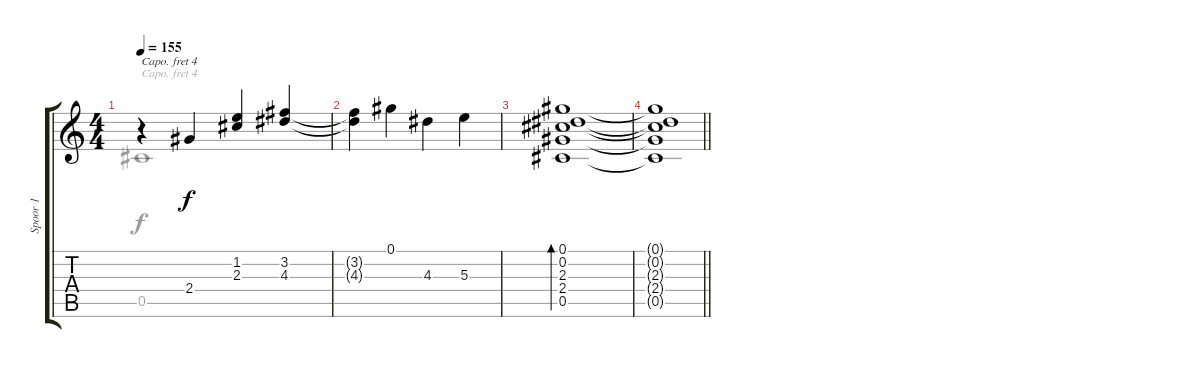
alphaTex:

\track ("Spoor 1" "Spoor 1") {instrument acousticguitarsteel}
\staff {score tabs}
\capo 4
\tuning (E4 B3 G3 D3 A2 E2) {hide}
\voice
\ts (4 4)
\tempo 155
\clef g2
\ks c
r.4{dy f} 2.4.4 (1.2 2.3).4 (3.2 4.3).4 |
(3.2{t} 4.3{t}).4 0.1.4 4.3.4 5.3.4 |
(0.1 0.2 2.3 2.4 0.5).1{bd 480} |
\barLineRight lightlight
(0.1{t} 0.2{t} 2.3{t} 2.4{t} 0.5{t}).1
\voice
\clef g2
\ottava regular
\simile none
\ks c
0.5.1{dy f} |
|
|
\barLineRight lightlight
